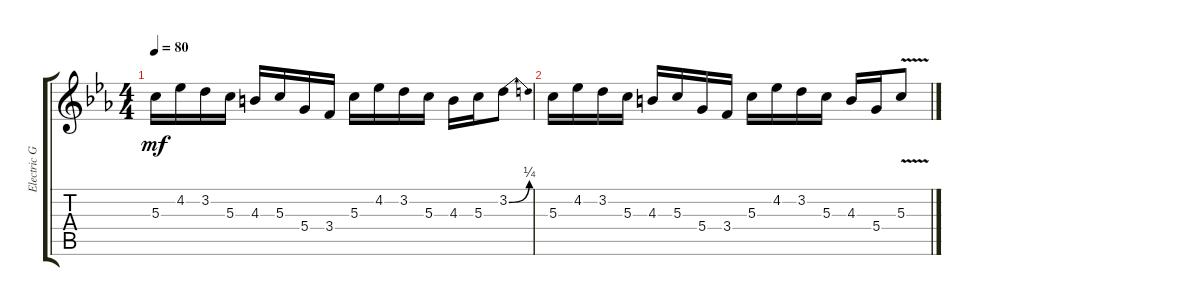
\track ("Electric Guitar" "Electric G") {instrument electricguitarclean}
\staff {score tabs}
\tuning (E4 B3 G3 D3 A2 E2) {hide}
\ts (4 4)
\tempo 80
\clef g2
\ks cminor
5.3.16{dy mf instrument electricguitarclean} 4.2.16 3.2.16 5.3.16 4.3.16 5.3.16 5.4.16 3.4.16 5.3.16 4.2.16 3.2.16 5.3.16 4.3.16 5.3.16 3.2{be (bend 0 0 60 1)}.8 |
5.3.16 4.2.16 3.2.16 5.3.16 4.3.16 5.3.16 5.4.16 3.4.16 5.3.16 4.2.16 3.2.16 5.3.16 4.3.16 5.4.16 5.3{v}.8
